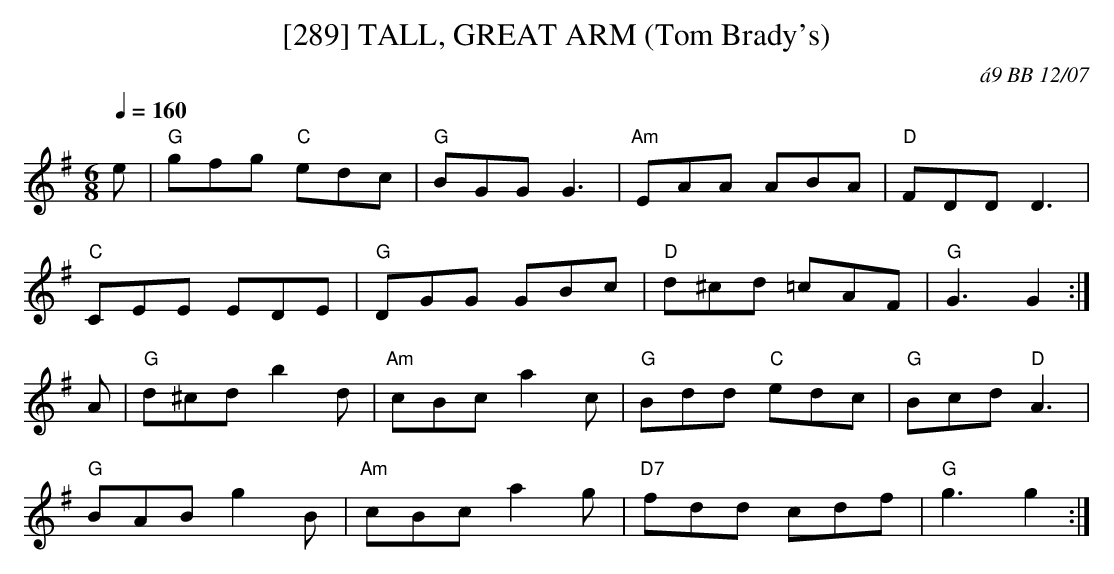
X:1
T:[289] TALL, GREAT ARM (Tom Brady's)
C:\'a9 BB 12/07
M:6/8
L:1/8
Q:1/4=160
K:G
e|"G"gfg "C"edc|"G"BGG G3|"Am"EAA ABA|"D"FDD D3|
"C"CEE EDE|"G"DGG GBc|"D"d^cd =cAF|"G"G3 G2 :|
A|"G"d^cd b2d|"Am"cBc a2c|"G"Bdd "C"edc|"G"Bcd "D"A3|
"G"BAB g2B|"Am" cBc a2g|"D7"fdd cdf|"G"g3 g2 :|
